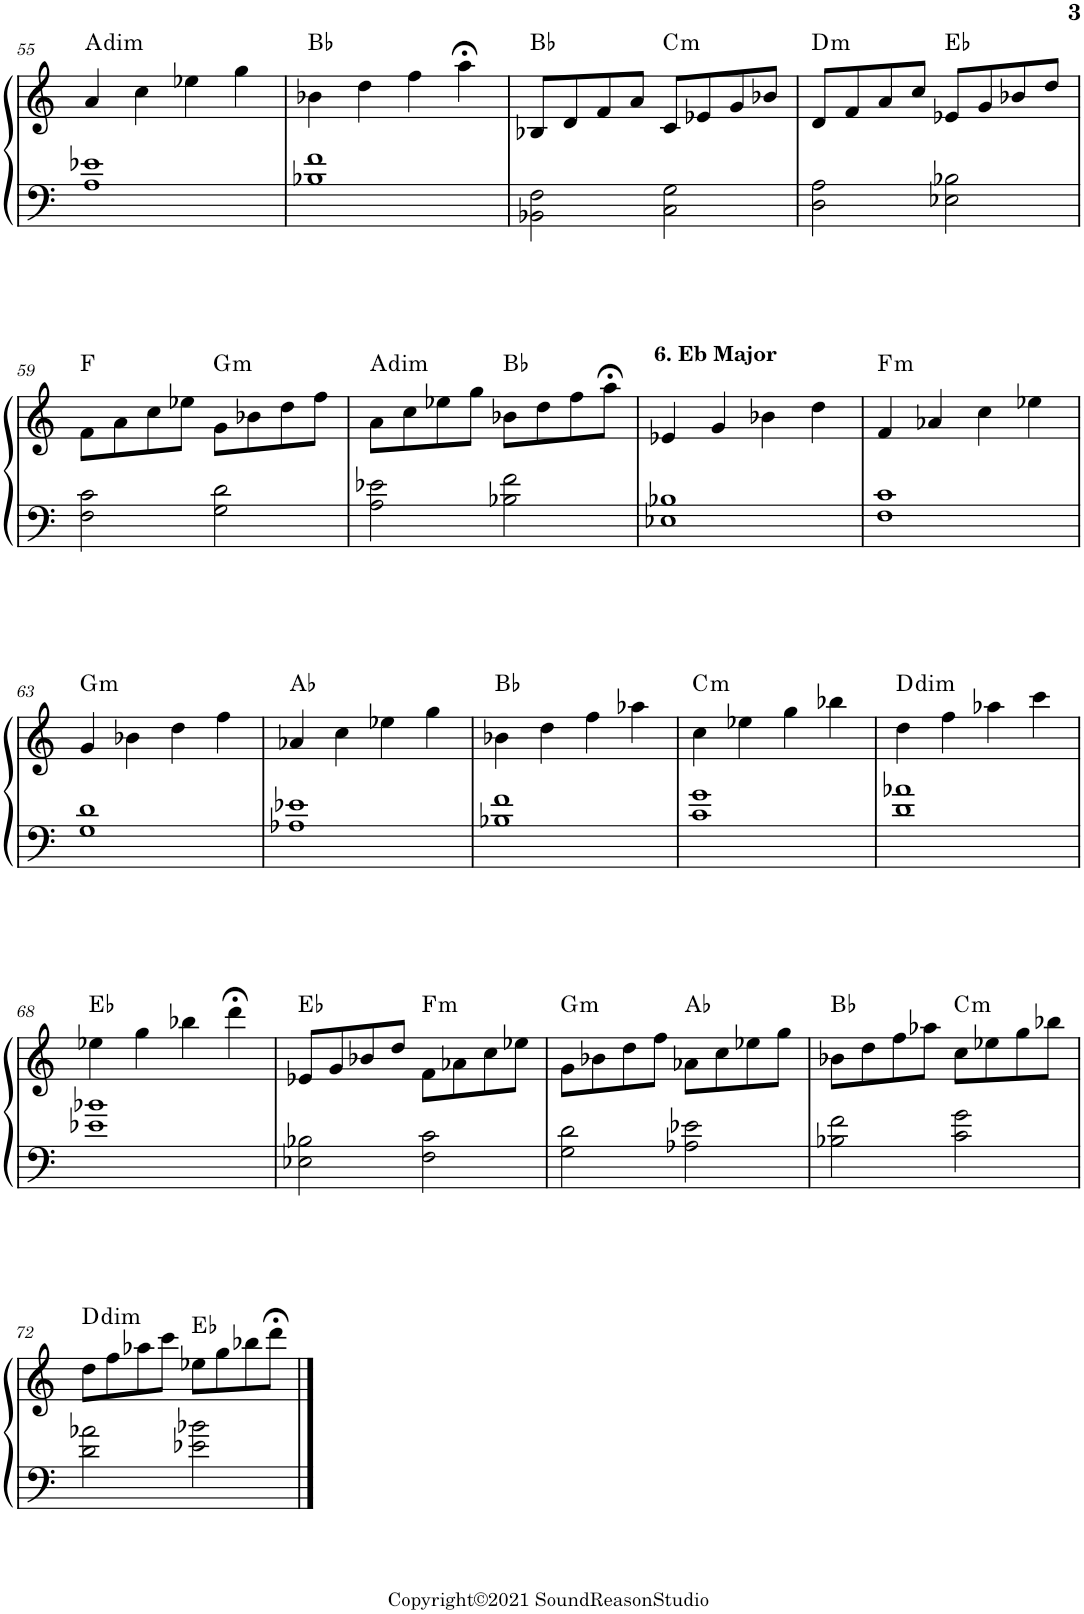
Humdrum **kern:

**kern	**kern	**harte
*part1	*part1	*part1
*staff2	*staff1	*
*I"Piano	*	*
*I'Pno.	*	*
!!LO:PB:g=z
*clefF4	*clefG2	*
*k[]	*k[]	*
*M4/4	*M4/4	*
=55	=55	=55
!	!	!LO:H:kt=dim
1A 1e-X	4a/	A:dim
.	4cc\	.
.	4ee-X\	.
.	4gg\	.
=56	=56	=56
1B-X 1f	4b-X\	Bb:maj
.	4dd\	.
.	4ff\	.
.	4aa;<\	.
=57	=57	=57
2BB-X\ 2F\	8B-X/L	Bb:maj
.	8d/	.
.	8f/	.
.	8a/J	.
!	!	!LO:H:kt=m
2C\ 2G\	8c/L	C:min
.	8e-X/	.
.	8g/	.
.	8b-X/J	.
=58	=58	=58
!	!	!LO:H:kt=m
2D\ 2A\	8d/L	D:min
.	8f/	.
.	8a/	.
.	8cc/J	.
2E-X\ 2B-X\	8e-X/L	Eb:maj
.	8g/	.
.	8b-X/	.
.	8dd/J	.
!!LO:LB:g=z
=59	=59	=59
2F\ 2c\	8f\L	F:maj
.	8a\	.
.	8cc\	.
.	8ee-X\J	.
!	!	!LO:H:kt=m
2G\ 2d\	8g\L	G:min
.	8b-X\	.
.	8dd\	.
.	8ff\J	.
=60	=60	=60
!	!	!LO:H:kt=dim
2A\ 2e-X\	8a\L	A:dim
.	8cc\	.
.	8ee-X\	.
.	8gg\J	.
2B-X\ 2f\	8b-X\L	Bb:maj
.	8dd\	.
.	8ff\	.
.	8aa;<\J	.
=61	=61	=61
!	!LO:TX:a:B:t=6. Eb Major	!
1E-X 1B-X	4e-X/	.
.	4g/	.
.	4b-X\	.
.	4dd\	.
=62	=62	=62
!	!	!LO:H:kt=m
1F 1c	4f/	F:min
.	4a-X/	.
.	4cc\	.
.	4ee-X\	.
!!LO:LB:g=z
=63	=63	=63
!	!	!LO:H:kt=m
1G 1d	4g/	G:min
.	4b-X\	.
.	4dd\	.
.	4ff\	.
=64	=64	=64
1A-X 1e-X	4a-X/	Ab:maj
.	4cc\	.
.	4ee-X\	.
.	4gg\	.
=65	=65	=65
1B-X 1f	4b-X\	Bb:maj
.	4dd\	.
.	4ff\	.
.	4aa-X\	.
=66	=66	=66
!	!	!LO:H:kt=m
1c 1g	4cc\	C:min
.	4ee-X\	.
.	4gg\	.
.	4bb-X\	.
=67	=67	=67
!	!	!LO:H:kt=dim
1d 1a-X	4dd\	D:dim
.	4ff\	.
.	4aa-X\	.
.	4ccc\	.
!!LO:LB:g=z
=68	=68	=68
1e-X 1b-X	4ee-X\	Eb:maj
.	4gg\	.
.	4bb-X\	.
.	4ddd;<\	.
=69	=69	=69
2E-X\ 2B-X\	8e-X/L	Eb:maj
.	8g/	.
.	8b-X/	.
.	8dd/J	.
!	!	!LO:H:kt=m
2F\ 2c\	8f\L	F:min
.	8a-X\	.
.	8cc\	.
.	8ee-X\J	.
=70	=70	=70
!	!	!LO:H:kt=m
2G\ 2d\	8g\L	G:min
.	8b-X\	.
.	8dd\	.
.	8ff\J	.
2A-X\ 2e-X\	8a-X\L	Ab:maj
.	8cc\	.
.	8ee-X\	.
.	8gg\J	.
=71	=71	=71
2B-X\ 2f\	8b-X\L	Bb:maj
.	8dd\	.
.	8ff\	.
.	8aa-X\J	.
!	!	!LO:H:kt=m
2c\ 2g\	8cc\L	C:min
.	8ee-X\	.
.	8gg\	.
.	8bb-X\J	.
!!LO:LB:g=z
=72	=72	=72
!	!	!LO:H:kt=dim
2d\ 2a-X\	8dd\L	D:dim
.	8ff\	.
.	8aa-X\	.
.	8ccc\J	.
2e-X\ 2b-X\	8ee-X\L	Eb:maj
.	8gg\	.
.	8bb-X\	.
.	8ddd;<\J	.
==	==	==
*-	*-	*-
